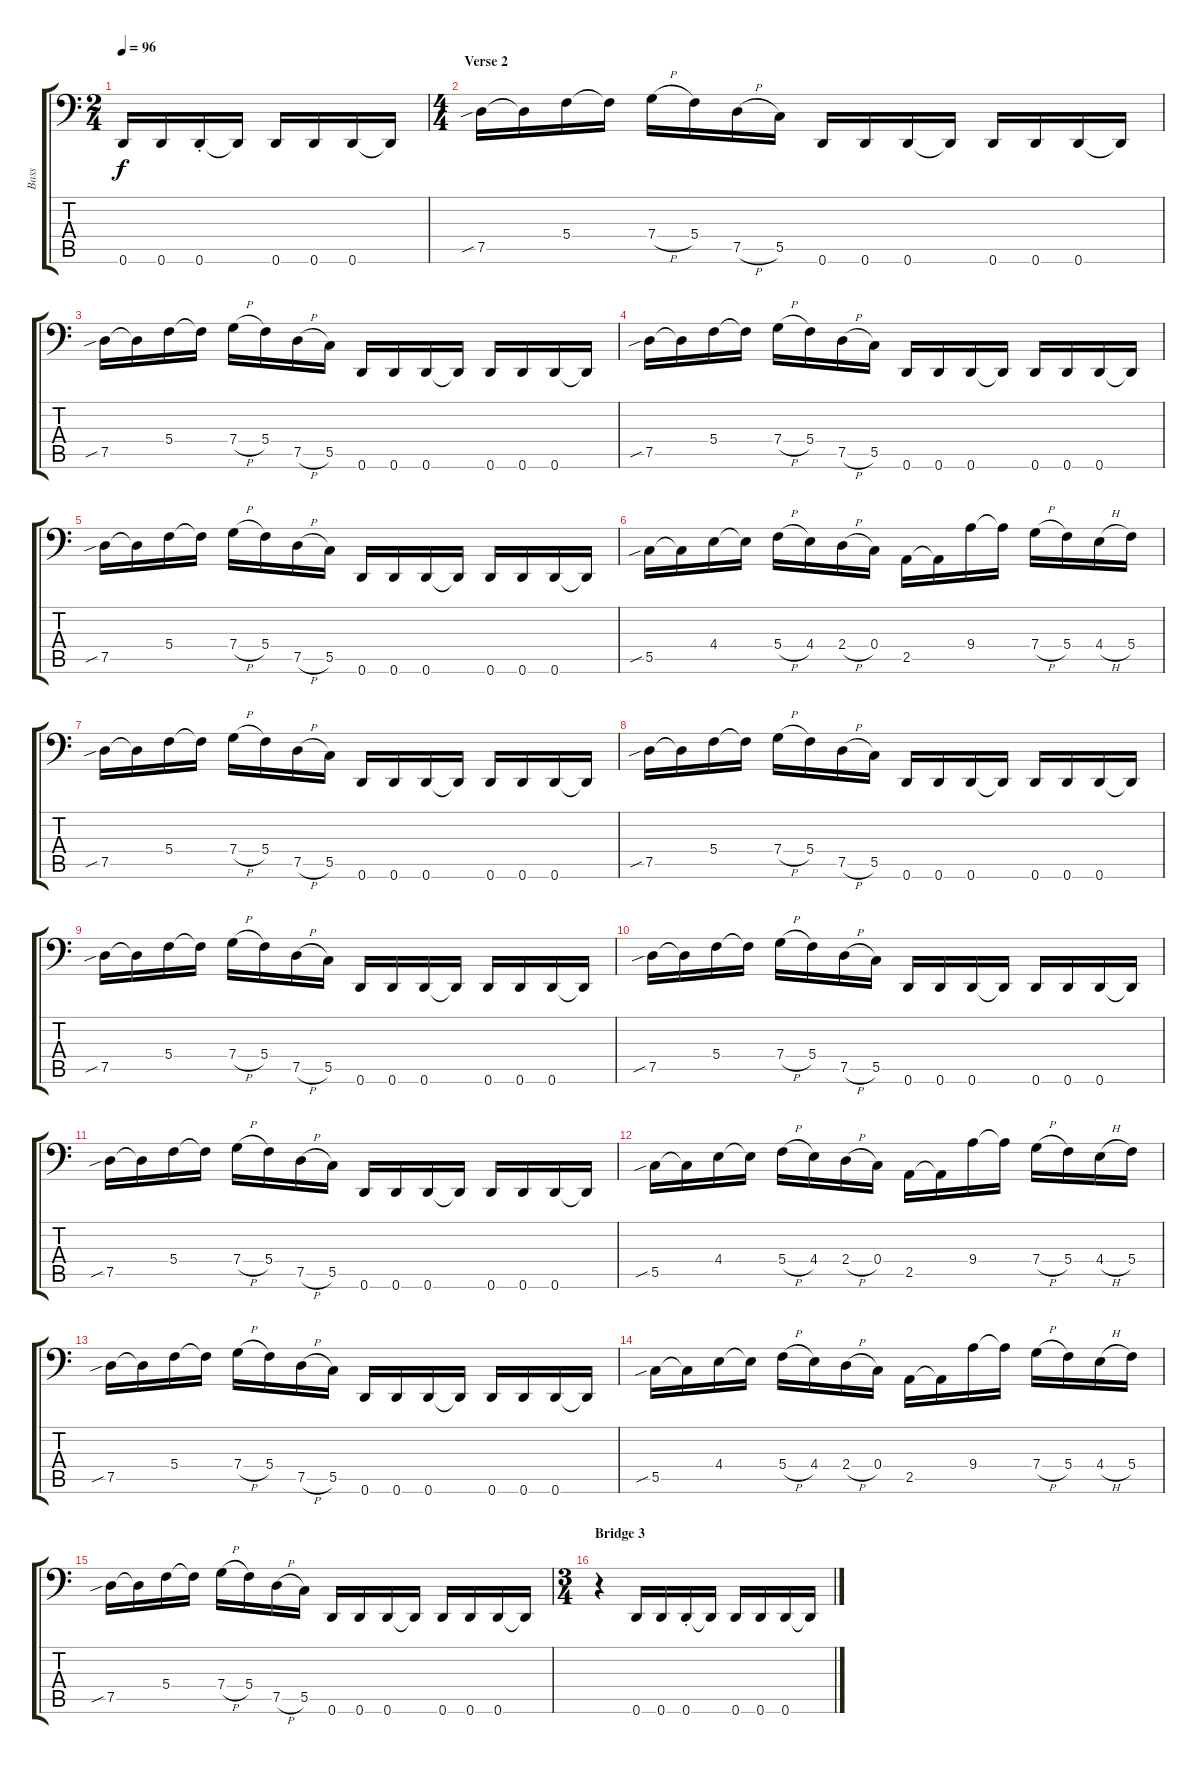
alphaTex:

\track ("Bass" "Bass") {instrument electricbasspick}
\staff {score tabs}
\tuning (D3 A2 F2 C2 G1 D1) {hide}
\ts (2 4)
\tempo 96
\clef f4
\ks c
0.6.16{dy f} 0.6.16 0.6{st}.16 0.6{t}.16 0.6.16 0.6.16 0.6.16 0.6{t}.16 |
\ts (4 4)
\section ("" "Verse 2")
7.5{sib}.16 7.5{t}.16 5.4.16 5.4{t}.16 7.4{h}.16 5.4.16 7.5{h}.16 5.5.16 0.6.16 0.6.16 0.6.16 0.6{t}.16 0.6.16 0.6.16 0.6.16 0.6{t}.16 |
7.5{sib}.16 7.5{t}.16 5.4.16 5.4{t}.16 7.4{h}.16 5.4.16 7.5{h}.16 5.5.16 0.6.16 0.6.16 0.6.16 0.6{t}.16 0.6.16 0.6.16 0.6.16 0.6{t}.16 |
7.5{sib}.16 7.5{t}.16 5.4.16 5.4{t}.16 7.4{h}.16 5.4.16 7.5{h}.16 5.5.16 0.6.16 0.6.16 0.6.16 0.6{t}.16 0.6.16 0.6.16 0.6.16 0.6{t}.16 |
7.5{sib}.16 7.5{t}.16 5.4.16 5.4{t}.16 7.4{h}.16 5.4.16 7.5{h}.16 5.5.16 0.6.16 0.6.16 0.6.16 0.6{t}.16 0.6.16 0.6.16 0.6.16 0.6{t}.16 |
5.5{sib}.16 5.5{t}.16 4.4.16 4.4{t}.16 5.4{h}.16 4.4.16 2.4{h}.16 0.4.16 2.5.16 2.5{t}.16 9.4.16 9.4{t}.16 7.4{h}.16 5.4.16 4.4{h}.16 5.4.16 |
7.5{sib}.16 7.5{t}.16 5.4.16 5.4{t}.16 7.4{h}.16 5.4.16 7.5{h}.16 5.5.16 0.6.16 0.6.16 0.6.16 0.6{t}.16 0.6.16 0.6.16 0.6.16 0.6{t}.16 |
7.5{sib}.16 7.5{t}.16 5.4.16 5.4{t}.16 7.4{h}.16 5.4.16 7.5{h}.16 5.5.16 0.6.16 0.6.16 0.6.16 0.6{t}.16 0.6.16 0.6.16 0.6.16 0.6{t}.16 |
7.5{sib}.16 7.5{t}.16 5.4.16 5.4{t}.16 7.4{h}.16 5.4.16 7.5{h}.16 5.5.16 0.6.16 0.6.16 0.6.16 0.6{t}.16 0.6.16 0.6.16 0.6.16 0.6{t}.16 |
7.5{sib}.16 7.5{t}.16 5.4.16 5.4{t}.16 7.4{h}.16 5.4.16 7.5{h}.16 5.5.16 0.6.16 0.6.16 0.6.16 0.6{t}.16 0.6.16 0.6.16 0.6.16 0.6{t}.16 |
7.5{sib}.16 7.5{t}.16 5.4.16 5.4{t}.16 7.4{h}.16 5.4.16 7.5{h}.16 5.5.16 0.6.16 0.6.16 0.6.16 0.6{t}.16 0.6.16 0.6.16 0.6.16 0.6{t}.16 |
5.5{sib}.16 5.5{t}.16 4.4.16 4.4{t}.16 5.4{h}.16 4.4.16 2.4{h}.16 0.4.16 2.5.16 2.5{t}.16 9.4.16 9.4{t}.16 7.4{h}.16 5.4.16 4.4{h}.16 5.4.16 |
7.5{sib}.16 7.5{t}.16 5.4.16 5.4{t}.16 7.4{h}.16 5.4.16 7.5{h}.16 5.5.16 0.6.16 0.6.16 0.6.16 0.6{t}.16 0.6.16 0.6.16 0.6.16 0.6{t}.16 |
5.5{sib}.16 5.5{t}.16 4.4.16 4.4{t}.16 5.4{h}.16 4.4.16 2.4{h}.16 0.4.16 2.5.16 2.5{t}.16 9.4.16 9.4{t}.16 7.4{h}.16 5.4.16 4.4{h}.16 5.4.16 |
7.5{sib}.16 7.5{t}.16 5.4.16 5.4{t}.16 7.4{h}.16 5.4.16 7.5{h}.16 5.5.16 0.6.16 0.6.16 0.6.16 0.6{t}.16 0.6.16 0.6.16 0.6.16 0.6{t}.16 |
\ts (3 4)
\section ("" "Bridge 3")
r.4 0.6.16 0.6.16 0.6{st}.16 0.6{t}.16 0.6.16 0.6.16 0.6.16 0.6{t}.16
